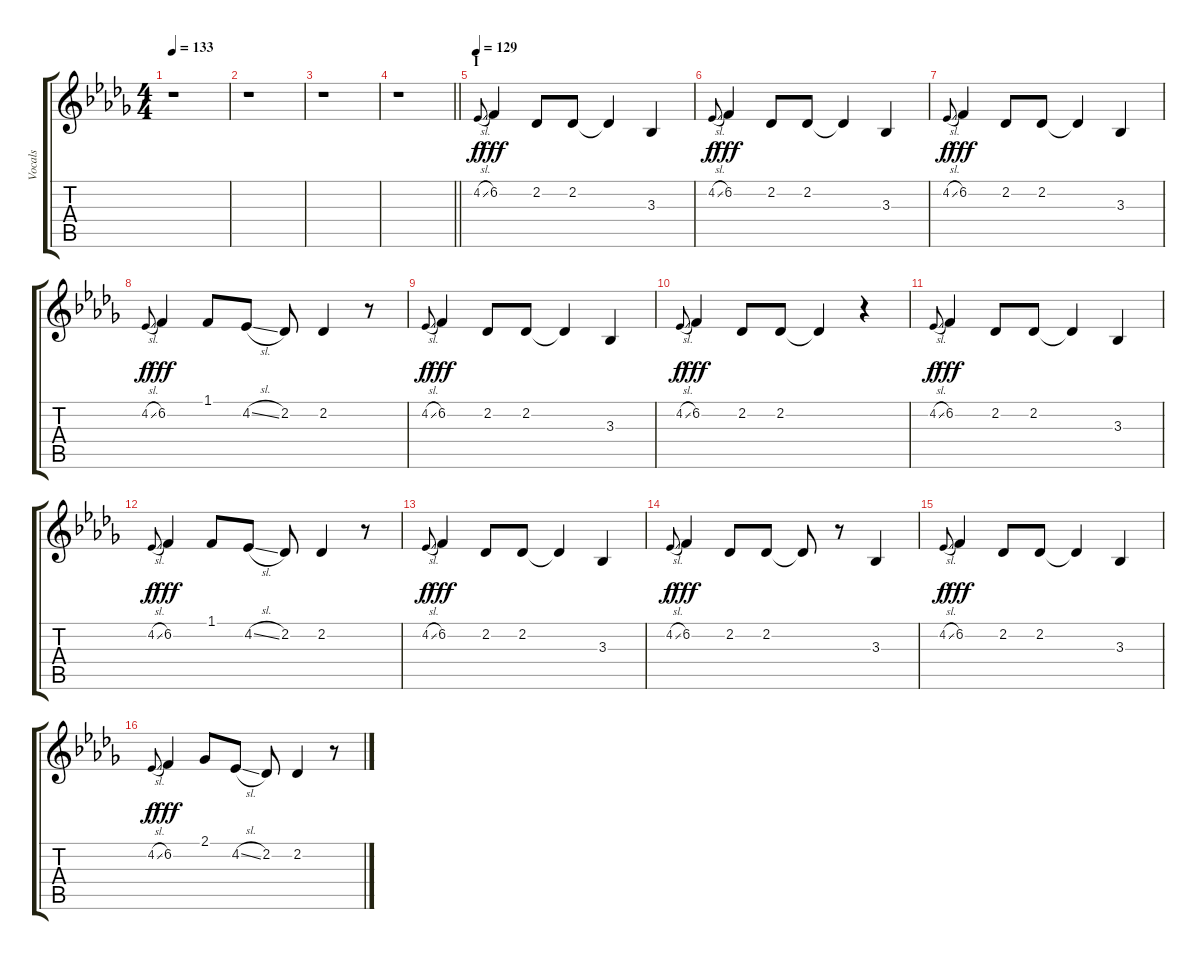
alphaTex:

\track ("Vocals" "Vocals") {instrument voiceoohs}
\staff {score tabs}
\tuning (E4 B3 G3 D3 A2 E2) {hide}
\ts (4 4)
\tempo 133
\clef g2
\ks db
r.1{dy fff} |
r.1 |
r.1 |
\barLineRight lightlight
r.1 |
\section ("" "I")
\tempo 129
4.2{sl}.8{gr onbeat dy f} 6.2.4{dy fff} 2.2.8 2.2.8 2.2{t}.4 3.3.4 |
4.2{sl}.8{gr onbeat dy f} 6.2.4{dy fff} 2.2.8 2.2.8 2.2{t}.4 3.3.4 |
4.2{sl}.8{gr onbeat dy f} 6.2.4{dy fff} 2.2.8 2.2.8 2.2{t}.4 3.3.4 |
4.2{sl}.8{gr onbeat dy f} 6.2.4{dy fff} 1.1.8 4.2{sl}.8 2.2.8 2.2.4 r.8 |
4.2{sl}.8{gr onbeat dy f} 6.2.4{dy fff} 2.2.8 2.2.8 2.2{t}.4 3.3.4 |
4.2{sl}.8{gr onbeat dy f} 6.2.4{dy fff} 2.2.8 2.2.8 2.2{t}.4 r.4 |
4.2{sl}.8{gr onbeat dy f} 6.2.4{dy fff} 2.2.8 2.2.8 2.2{t}.4 3.3.4 |
4.2{sl}.8{gr onbeat dy f} 6.2.4{dy fff} 1.1.8 4.2{sl}.8 2.2.8 2.2.4 r.8 |
4.2{sl}.8{gr onbeat dy f} 6.2.4{dy fff} 2.2.8 2.2.8 2.2{t}.4 3.3.4 |
4.2{sl}.8{gr onbeat dy f} 6.2.4{dy fff} 2.2.8 2.2.8 2.2{t}.8 r.8 3.3.4 |
4.2{sl}.8{gr onbeat dy f} 6.2.4{dy fff} 2.2.8 2.2.8 2.2{t}.4 3.3.4 |
4.2{sl}.8{gr onbeat dy f} 6.2.4{dy fff} 2.1.8 4.2{sl}.8 2.2.8 2.2.4 r.8
